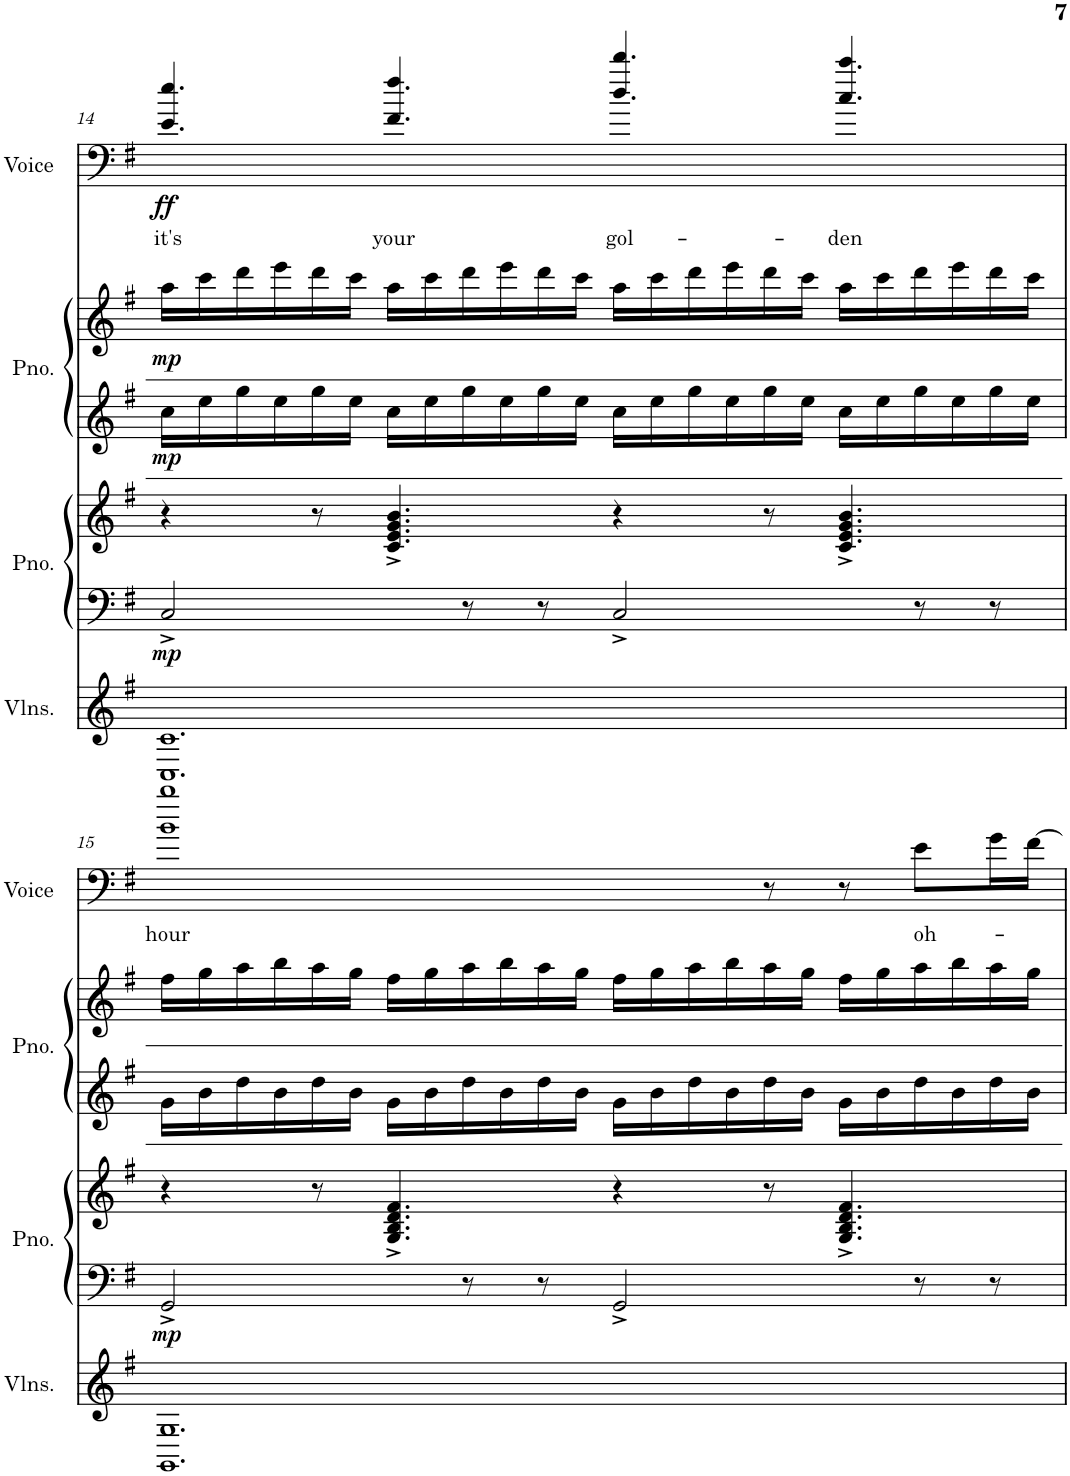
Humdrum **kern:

**kern	**kern	**kern	**dynam	**kern	**kern	**dynam	**kern	**text	**dynam
*part4	*part3	*part3	*part3	*part2	*part2	*part2	*part1	*part1	*part1
*staff6	*staff5	*staff4	*staff4/5	*staff3	*staff2	*staff2/3	*staff1	*staff1	*staff1
*I"Violins	*I"Piano	*	*	*I"Piano	*	*	*I"Voice	*	*
*I'Vlns.	*I'Pno.	*	*	*I'Pno.	*	*	*I'Voice	*	*
!!LO:PB:g=z
*clefG2	*clefF4	*clefG2	*	*clefG2	*clefG2	*	*clefF4	*	*
*k[f#]	*k[f#]	*k[f#]	*	*k[f#]	*k[f#]	*	*k[f#]	*	*
*M12/8	*M12/8	*M12/8	*	*M12/8	*M12/8	*	*M12/8	*	*
=14	=14	=14	=14	=14	=14	=14	=14	=14	=14
!	!	!	!LO:DY:b=2	!	!	!LO:DY:b=2	!	!LO:LY:b	!
!	!	!	!	!	!	!LO:DY:n=1:b	!	!	!LO:DY:b
1.C 1.c	2C^/	4r	mp	16cc\LL	16aa\LL	mp mp	4.e/ 4.ee/	it's	ff
.	.	.	.	16ee\	16ccc\	.	.	.	.
.	.	.	.	16gg\	16ddd\	.	.	.	.
.	.	.	.	16ee\	16eee\	.	.	.	.
.	.	8r	.	16gg\	16ddd\	.	.	.	.
.	.	.	.	16ee\JJ	16ccc\JJ	.	.	.	.
!	!	!	!	!	!	!	!	!LO:LY:b	!
.	.	4.c/^ 4.e/^ 4.g/^ 4.b/^	.	16cc\LL	16aa\LL	.	4.f#/ 4.ff#/	your	.
.	.	.	.	16ee\	16ccc\	.	.	.	.
.	8r	.	.	16gg\	16ddd\	.	.	.	.
.	.	.	.	16ee\	16eee\	.	.	.	.
.	8r	.	.	16gg\	16ddd\	.	.	.	.
.	.	.	.	16ee\JJ	16ccc\JJ	.	.	.	.
!	!	!	!	!	!	!	!	!LO:LY:b	!
.	2C^/	4r	.	16cc\LL	16aa\LL	.	4.dd/ 4.ddd/	gol-	.
.	.	.	.	16ee\	16ccc\	.	.	.	.
.	.	.	.	16gg\	16ddd\	.	.	.	.
.	.	.	.	16ee\	16eee\	.	.	.	.
.	.	8r	.	16gg\	16ddd\	.	.	.	.
.	.	.	.	16ee\JJ	16ccc\JJ	.	.	.	.
!	!	!	!	!	!	!	!	!LO:LY:b	!
.	.	4.c/^ 4.e/^ 4.g/^ 4.b/^	.	16cc\LL	16aa\LL	.	4.cc/ 4.ccc/	-den	.
.	.	.	.	16ee\	16ccc\	.	.	.	.
.	8r	.	.	16gg\	16ddd\	.	.	.	.
.	.	.	.	16ee\	16eee\	.	.	.	.
.	8r	.	.	16gg\	16ddd\	.	.	.	.
.	.	.	.	16ee\JJ	16ccc\JJ	.	.	.	.
!!LO:LB:g=z
=15	=15	=15	=15	=15	=15	=15	=15	=15	=15
!	!	!	!LO:DY:b=2	!	!	!	!	!LO:LY:b	!
1.GG 1.G	2GG^/	4r	mp	16g\LL	16ff#\LL	.	1b 1bb	hour	.
.	.	.	.	16b\	16gg\	.	.	.	.
.	.	.	.	16dd\	16aa\	.	.	.	.
.	.	.	.	16b\	16bb\	.	.	.	.
.	.	8r	.	16dd\	16aa\	.	.	.	.
.	.	.	.	16b\JJ	16gg\JJ	.	.	.	.
.	.	4.G/^ 4.B/^ 4.d/^ 4.f#/^	.	16g\LL	16ff#\LL	.	.	.	.
.	.	.	.	16b\	16gg\	.	.	.	.
.	8r	.	.	16dd\	16aa\	.	.	.	.
.	.	.	.	16b\	16bb\	.	.	.	.
.	8r	.	.	16dd\	16aa\	.	.	.	.
.	.	.	.	16b\JJ	16gg\JJ	.	.	.	.
.	2GG^/	4r	.	16g\LL	16ff#\LL	.	.	.	.
.	.	.	.	16b\	16gg\	.	.	.	.
.	.	.	.	16dd\	16aa\	.	.	.	.
.	.	.	.	16b\	16bb\	.	.	.	.
.	.	8r	.	16dd\	16aa\	.	8r	.	.
.	.	.	.	16b\JJ	16gg\JJ	.	.	.	.
.	.	4.G/^ 4.B/^ 4.d/^ 4.f#/^	.	16g\LL	16ff#\LL	.	8r	.	.
.	.	.	.	16b\	16gg\	.	.	.	.
!	!	!	!	!	!	!	!	!LO:LY:b	!
.	8r	.	.	16dd\	16aa\	.	8e\L	oh-	.
.	.	.	.	16b\	16bb\	.	.	.	.
.	8r	.	.	16dd\	16aa\	.	16g\L	.	.
.	.	.	.	16b\JJ	16gg\JJ	.	[16f#\JJ	.	.
=	=	=	=	=	=	=	=	=	=
*-	*-	*-	*-	*-	*-	*-	*-	*-	*-
